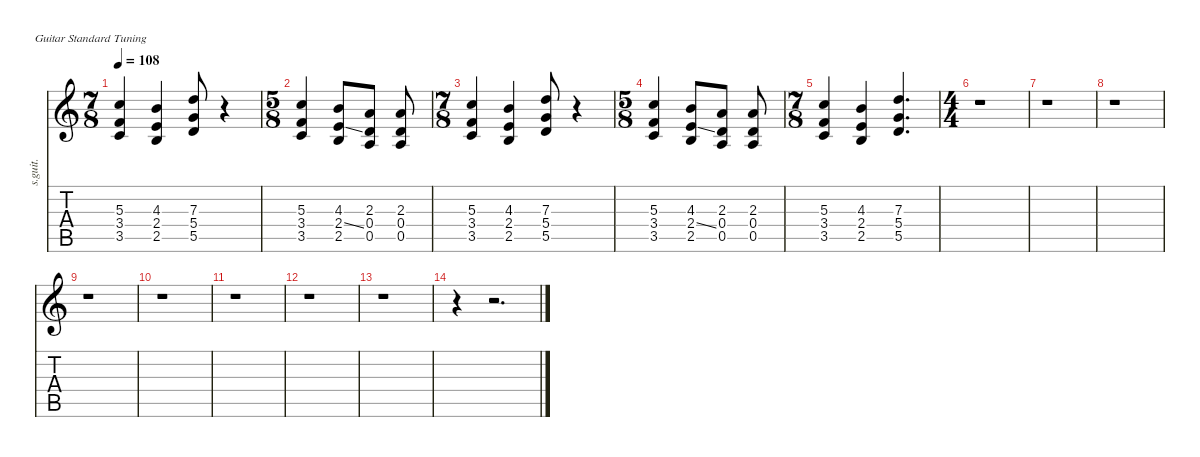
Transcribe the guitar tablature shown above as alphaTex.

\defaultSystemsLayout 4
\hideDynamics
\bracketExtendMode nobrackets
\track ("Maynard James Keenan (Vocals)" "s.guit.") {instrument bassoon}
\staff {score tabs}
\tuning (E4 B3 G3 D3 A2 E2)
\displaytranspose 12
\ts (7 8)
\beaming (8 2 2 2 2)
\tempo 108
\clef g2
\ks c
(5.3 3.4 3.5).4{lyrics (0 "") lyrics (1 "") lyrics (2 "") lyrics (3 "") lyrics (4 "") dy mf} (4.3 2.4 2.5).4{lyrics (0 "") lyrics (1 "") lyrics (2 "") lyrics (3 "") lyrics (4 "")} (7.3 5.4 5.5).8{lyrics (0 "") lyrics (1 "") lyrics (2 "") lyrics (3 "") lyrics (4 "")} r.4 |
\ts (5 8)
\beaming (8 2 2 2 2)
(5.3 3.4 3.5).4{lyrics (0 "") lyrics (1 "") lyrics (2 "") lyrics (3 "") lyrics (4 "")} (4.3 2.4{ss} 2.5).8{lyrics (0 "") lyrics (1 "") lyrics (2 "") lyrics (3 "") lyrics (4 "")} (2.3 0.4 0.5).8{lyrics (0 "") lyrics (1 "") lyrics (2 "") lyrics (3 "") lyrics (4 "")} (2.3 0.4 0.5).8{lyrics (0 "") lyrics (1 "") lyrics (2 "") lyrics (3 "") lyrics (4 "")} |
\ts (7 8)
\beaming (8 2 2 2 2)
(5.3 3.4 3.5).4{lyrics (0 "") lyrics (1 "") lyrics (2 "") lyrics (3 "") lyrics (4 "")} (4.3 2.4 2.5).4{lyrics (0 "") lyrics (1 "") lyrics (2 "") lyrics (3 "") lyrics (4 "")} (7.3 5.4 5.5).8{lyrics (0 "") lyrics (1 "") lyrics (2 "") lyrics (3 "") lyrics (4 "")} r.4 |
\ts (5 8)
\beaming (8 2 2 2 2)
(5.3 3.4 3.5).4{lyrics (0 "") lyrics (1 "") lyrics (2 "") lyrics (3 "") lyrics (4 "")} (4.3 2.4{ss} 2.5).8{lyrics (0 "") lyrics (1 "") lyrics (2 "") lyrics (3 "") lyrics (4 "")} (2.3 0.4 0.5).8{lyrics (0 "") lyrics (1 "") lyrics (2 "") lyrics (3 "") lyrics (4 "")} (2.3 0.4 0.5).8{lyrics (0 "") lyrics (1 "") lyrics (2 "") lyrics (3 "") lyrics (4 "")} |
\ts (7 8)
\beaming (8 2 2 2 2)
(5.3 3.4 3.5).4{lyrics (0 "") lyrics (1 "") lyrics (2 "") lyrics (3 "") lyrics (4 "")} (4.3 2.4 2.5).4{lyrics (0 "") lyrics (1 "") lyrics (2 "") lyrics (3 "") lyrics (4 "")} (7.3 5.4 5.5).4{d lyrics (0 "") lyrics (1 "") lyrics (2 "") lyrics (3 "") lyrics (4 "")} |
\ts (4 4)
\beaming (8 2 2 2 2)
r.1 |
r.1 |
r.1 |
r.1 |
r.1 |
r.1 |
r.1 |
r.1 |
r.4 r.2{d}
